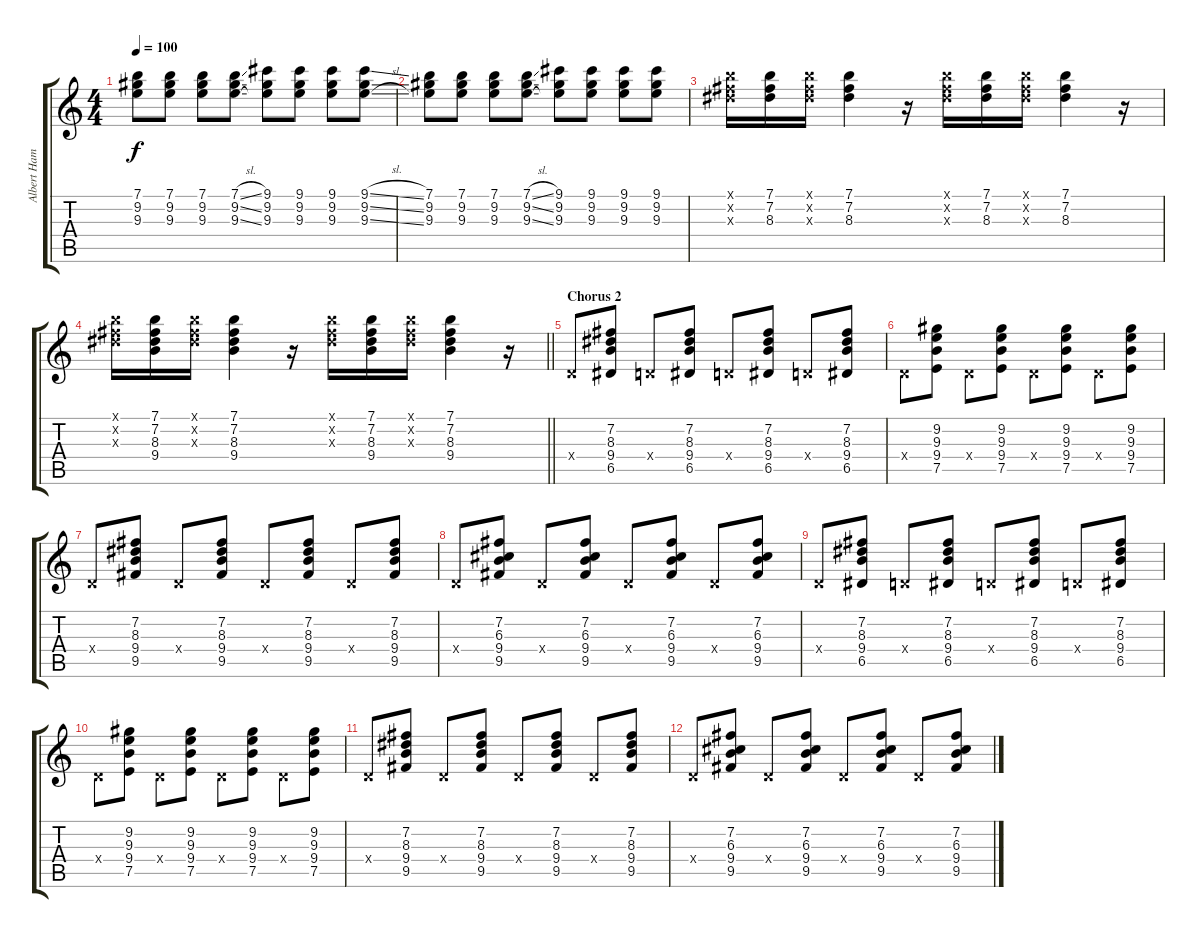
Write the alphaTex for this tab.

\track ("Albert Hammond Jr. (Clean)" "Albert Ham") {instrument electricguitarclean}
\staff {score tabs}
\tuning (E4 B3 G3 D3 A2 E2) {hide}
\ts (4 4)
\tempo 100
\clef g2
\ks c
(7.1 9.2 9.3).8{dy f} (7.1 9.2 9.3).8 (7.1 9.2 9.3).8 (7.1{sl} 9.2{sl} 9.3{sl}).8 (9.1 9.2 9.3).8 (9.1 9.2 9.3).8 (9.1 9.2 9.3).8 (9.1{sl} 9.2{sl} 9.3{sl}).8 |
(7.1 9.2 9.3).8 (7.1 9.2 9.3).8 (7.1 9.2 9.3).8 (7.1{sl} 9.2{sl} 9.3{sl}).8 (9.1 9.2 9.3).8 (9.1 9.2 9.3).8 (9.1 9.2 9.3).8 (9.1 9.2 9.3).8 |
(7.1{x} 7.2{x} 8.3{x}).16 (7.1 7.2 8.3).16 (7.1{x} 7.2{x} 8.3{x}).16 (7.1 7.2 8.3).4 r.16 (7.1{x} 7.2{x} 8.3{x}).16 (7.1 7.2 8.3).16 (7.1{x} 7.2{x} 8.3{x}).16 (7.1 7.2 8.3).4 r.16 |
\barLineRight lightlight
(7.1{x} 7.2{x} 8.3{x}).16 (7.1 7.2 8.3 9.4).16 (7.1{x} 7.2{x} 8.3{x}).16 (7.1 7.2 8.3 9.4).4 r.16 (7.1{x} 7.2{x} 8.3{x}).16 (7.1 7.2 8.3 9.4).16 (7.1{x} 7.2{x} 8.3{x}).16 (7.1 7.2 8.3 9.4).4 r.16 |
\section ("" "Chorus 2")
0.4{x}.8 (7.2 8.3 9.4 6.5).8 0.4{x}.8 (7.2 8.3 9.4 6.5).8 0.4{x}.8 (7.2 8.3 9.4 6.5).8 0.4{x}.8 (7.2 8.3 9.4 6.5).8 |
0.4{x}.8 (9.2 9.3 9.4 7.5).8 0.4{x}.8 (9.2 9.3 9.4 7.5).8 0.4{x}.8 (9.2 9.3 9.4 7.5).8 0.4{x}.8 (9.2 9.3 9.4 7.5).8 |
0.4{x}.8 (7.2 8.3 9.4 9.5).8 0.4{x}.8 (7.2 8.3 9.4 9.5).8 0.4{x}.8 (7.2 8.3 9.4 9.5).8 0.4{x}.8 (7.2 8.3 9.4 9.5).8 |
0.4{x}.8 (7.2 6.3 9.4 9.5).8 0.4{x}.8 (7.2 6.3 9.4 9.5).8 0.4{x}.8 (7.2 6.3 9.4 9.5).8 0.4{x}.8 (7.2 6.3 9.4 9.5).8 |
0.4{x}.8 (7.2 8.3 9.4 6.5).8 0.4{x}.8 (7.2 8.3 9.4 6.5).8 0.4{x}.8 (7.2 8.3 9.4 6.5).8 0.4{x}.8 (7.2 8.3 9.4 6.5).8 |
0.4{x}.8 (9.2 9.3 9.4 7.5).8 0.4{x}.8 (9.2 9.3 9.4 7.5).8 0.4{x}.8 (9.2 9.3 9.4 7.5).8 0.4{x}.8 (9.2 9.3 9.4 7.5).8 |
0.4{x}.8 (7.2 8.3 9.4 9.5).8 0.4{x}.8 (7.2 8.3 9.4 9.5).8 0.4{x}.8 (7.2 8.3 9.4 9.5).8 0.4{x}.8 (7.2 8.3 9.4 9.5).8 |
0.4{x}.8 (7.2 6.3 9.4 9.5).8 0.4{x}.8 (7.2 6.3 9.4 9.5).8 0.4{x}.8 (7.2 6.3 9.4 9.5).8 0.4{x}.8 (7.2 6.3 9.4 9.5).8
